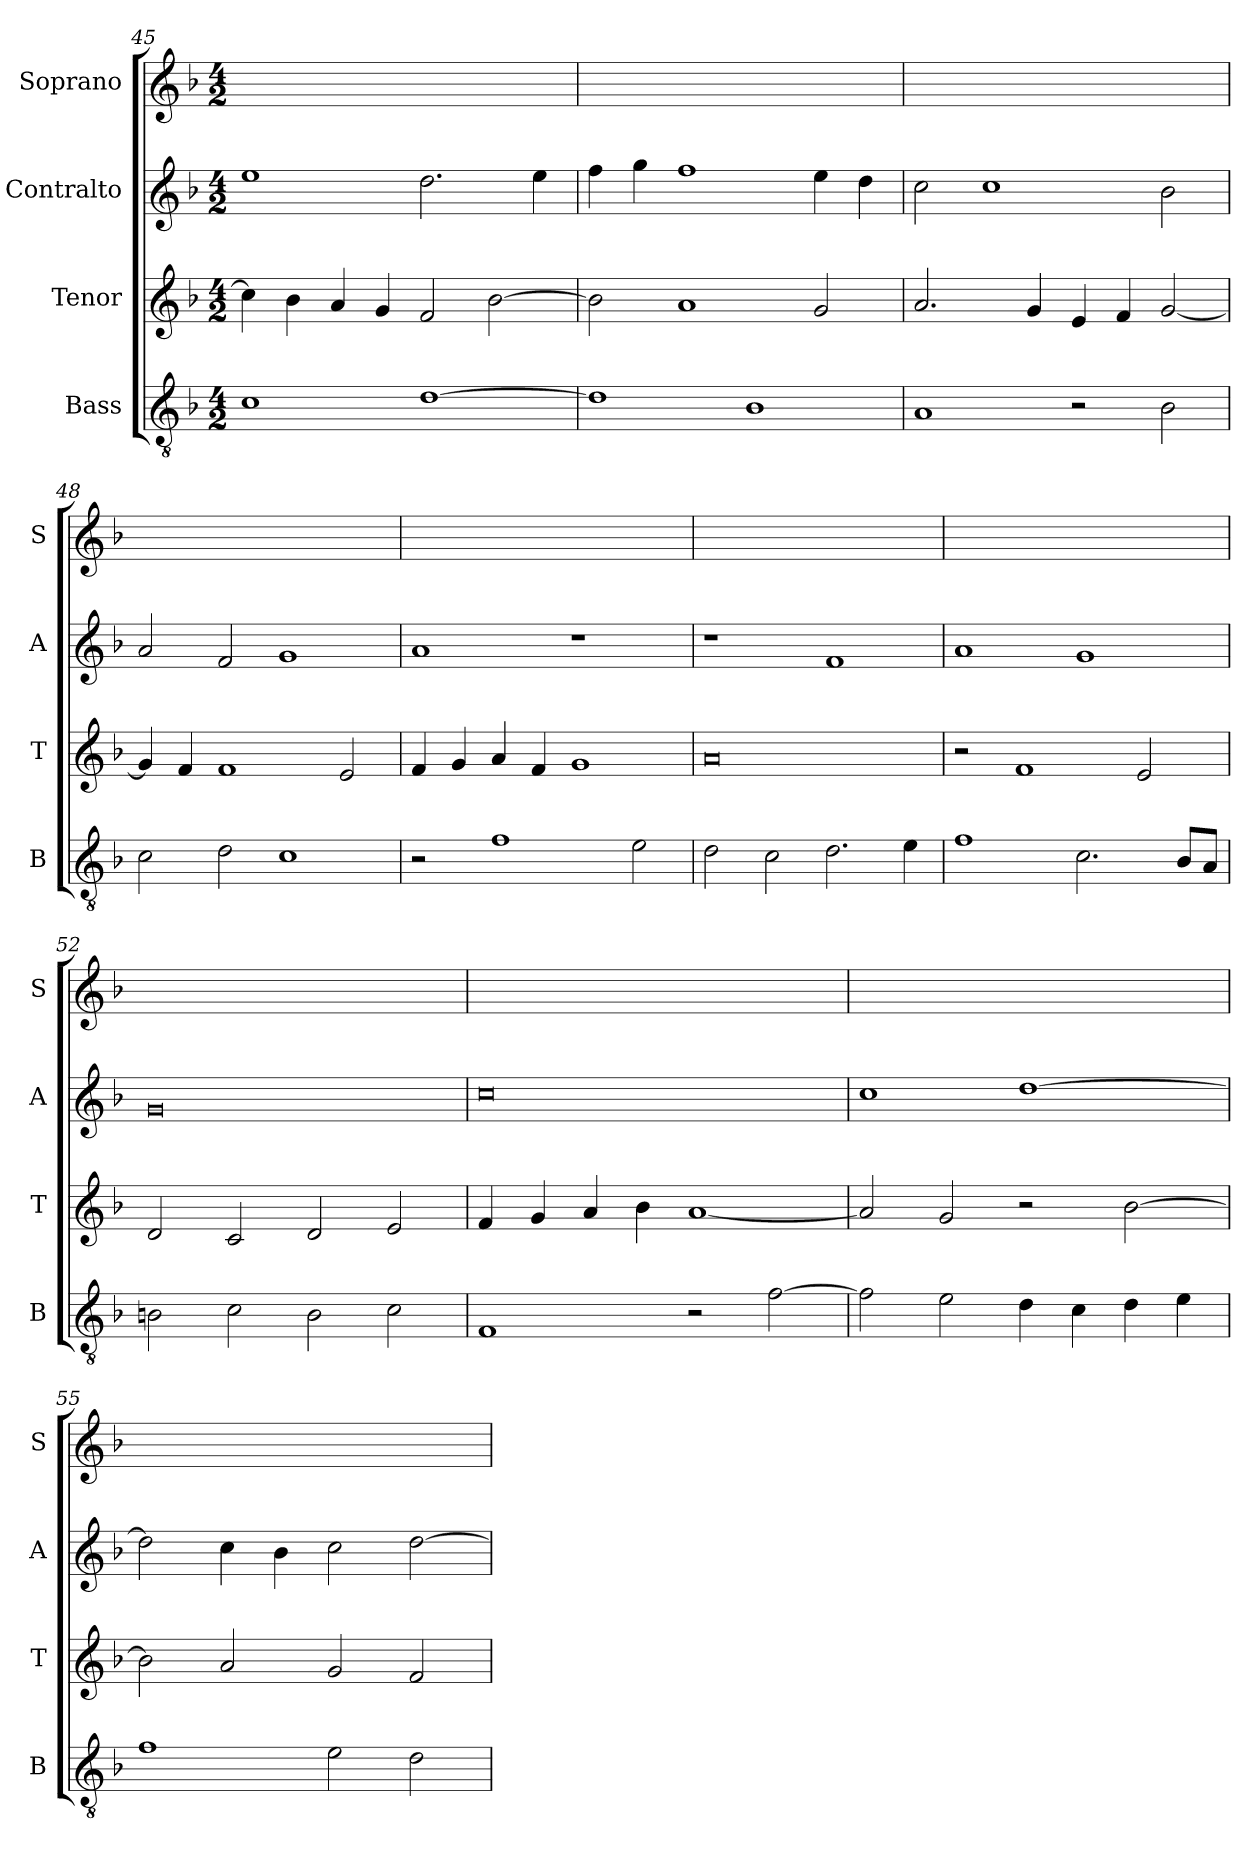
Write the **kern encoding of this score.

**kern	**kern	**kern	**kern
*part4	*part3	*part2	*part1
*staff4	*staff3	*staff2	*staff1
*I"Bass	*I"Tenor	*I"Contralto	*I"Soprano
*I'B	*I'T	*I'A	*I'S
*clefGv2	*clefG2	*clefG2	*clefG2
*k[b-]	*k[b-]	*k[b-]	*k[b-]
*M4/2	*M4/2	*M4/2	*M4/2
=45	=45	=45	=45
1c	4cc]	1ee	0ryy
.	4b-	.	.
.	4a	.	.
.	4g	.	.
[1d	2f	2.dd	.
.	[2b-	.	.
.	.	4ee	.
=46	=46	=46	=46
1d]	2b-]	4ff	0ryy
.	.	4gg	.
.	1a	1ff	.
1B-	.	.	.
.	2g	4ee	.
.	.	4dd	.
=47	=47	=47	=47
1A	2.a	2cc	0ryy
.	.	1cc	.
.	4g	.	.
2r	4e	.	.
.	4f	.	.
2B-	[2g	2b-	.
=48	=48	=48	=48
2c	4g]	2a	0ryy
.	4f	.	.
2d	1f	2f	.
1c	.	1g	.
.	2e	.	.
=49	=49	=49	=49
2r	4f	1a	0ryy
.	4g	.	.
1f	4a	.	.
.	4f	.	.
.	1g	1r	.
2e	.	.	.
=50	=50	=50	=50
2d	0a	1r	0ryy
2c	.	.	.
2.d	.	1f	.
4e	.	.	.
=51	=51	=51	=51
1f	2r	1a	0ryy
.	1f	.	.
2.c	.	1g	.
.	2e	.	.
8B-/L	.	.	.
8A/J	.	.	.
=52	=52	=52	=52
2Bn	2d	0g	0ryy
2c	2c	.	.
2B	2d	.	.
2c	2e	.	.
=53	=53	=53	=53
1F	4f	0cc	0ryy
.	4g	.	.
.	4a	.	.
.	4b-	.	.
2r	[1a	.	.
[2f	.	.	.
=54	=54	=54	=54
2f]	2a]	1cc	0ryy
2e	2g	.	.
4d	2r	[1dd	.
4c	.	.	.
4d	[2b-	.	.
4e	.	.	.
=55	=55	=55	=55
1f	2b-]	2dd]	0ryy
.	2a	4cc	.
.	.	4b-	.
2e	2g	2cc	.
2d	2f	[2dd	.
=	=	=	=
*-	*-	*-	*-
